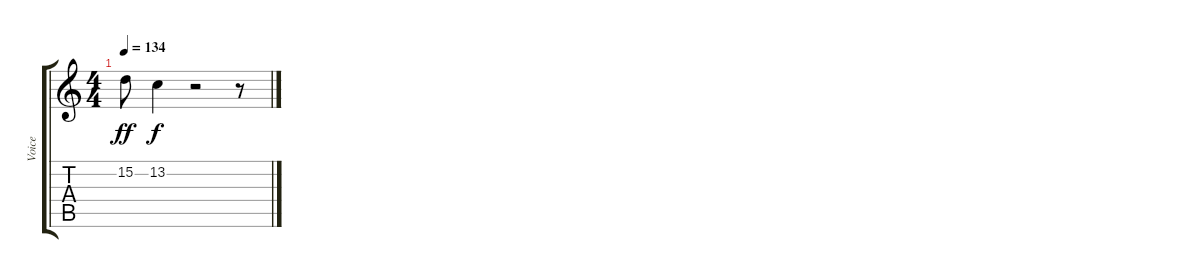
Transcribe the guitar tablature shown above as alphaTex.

\track ("Voice" "Voice") {instrument panflute}
\staff {score tabs}
\tuning (E4 B3 G3 D3 A2 E2) {hide}
\ts (4 4)
\tempo 134
\clef g2
\ks c
15.2.8{dy ff} 13.2.4{dy f} r.2 r.8
